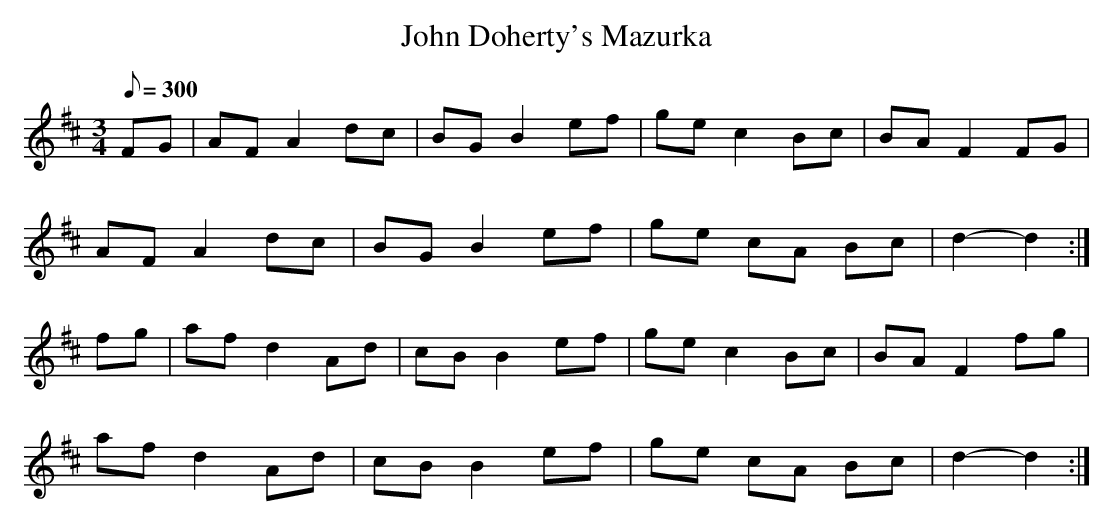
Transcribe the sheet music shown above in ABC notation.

X:1
T: John Doherty's Mazurka
M: 3/4
L: 1/8
Q: 300
K: D
FG|AF A2 dc|BG B2 ef|ge c2 Bc|BA F2 FG|
AF A2 dc|BG B2 ef|ge cA Bc|d2-d2 :|
fg|af d2 Ad|cB B2 ef|ge c2 Bc|BA F2 fg|
af d2 Ad|cB B2 ef|ge cA Bc|d2-d2 :|
